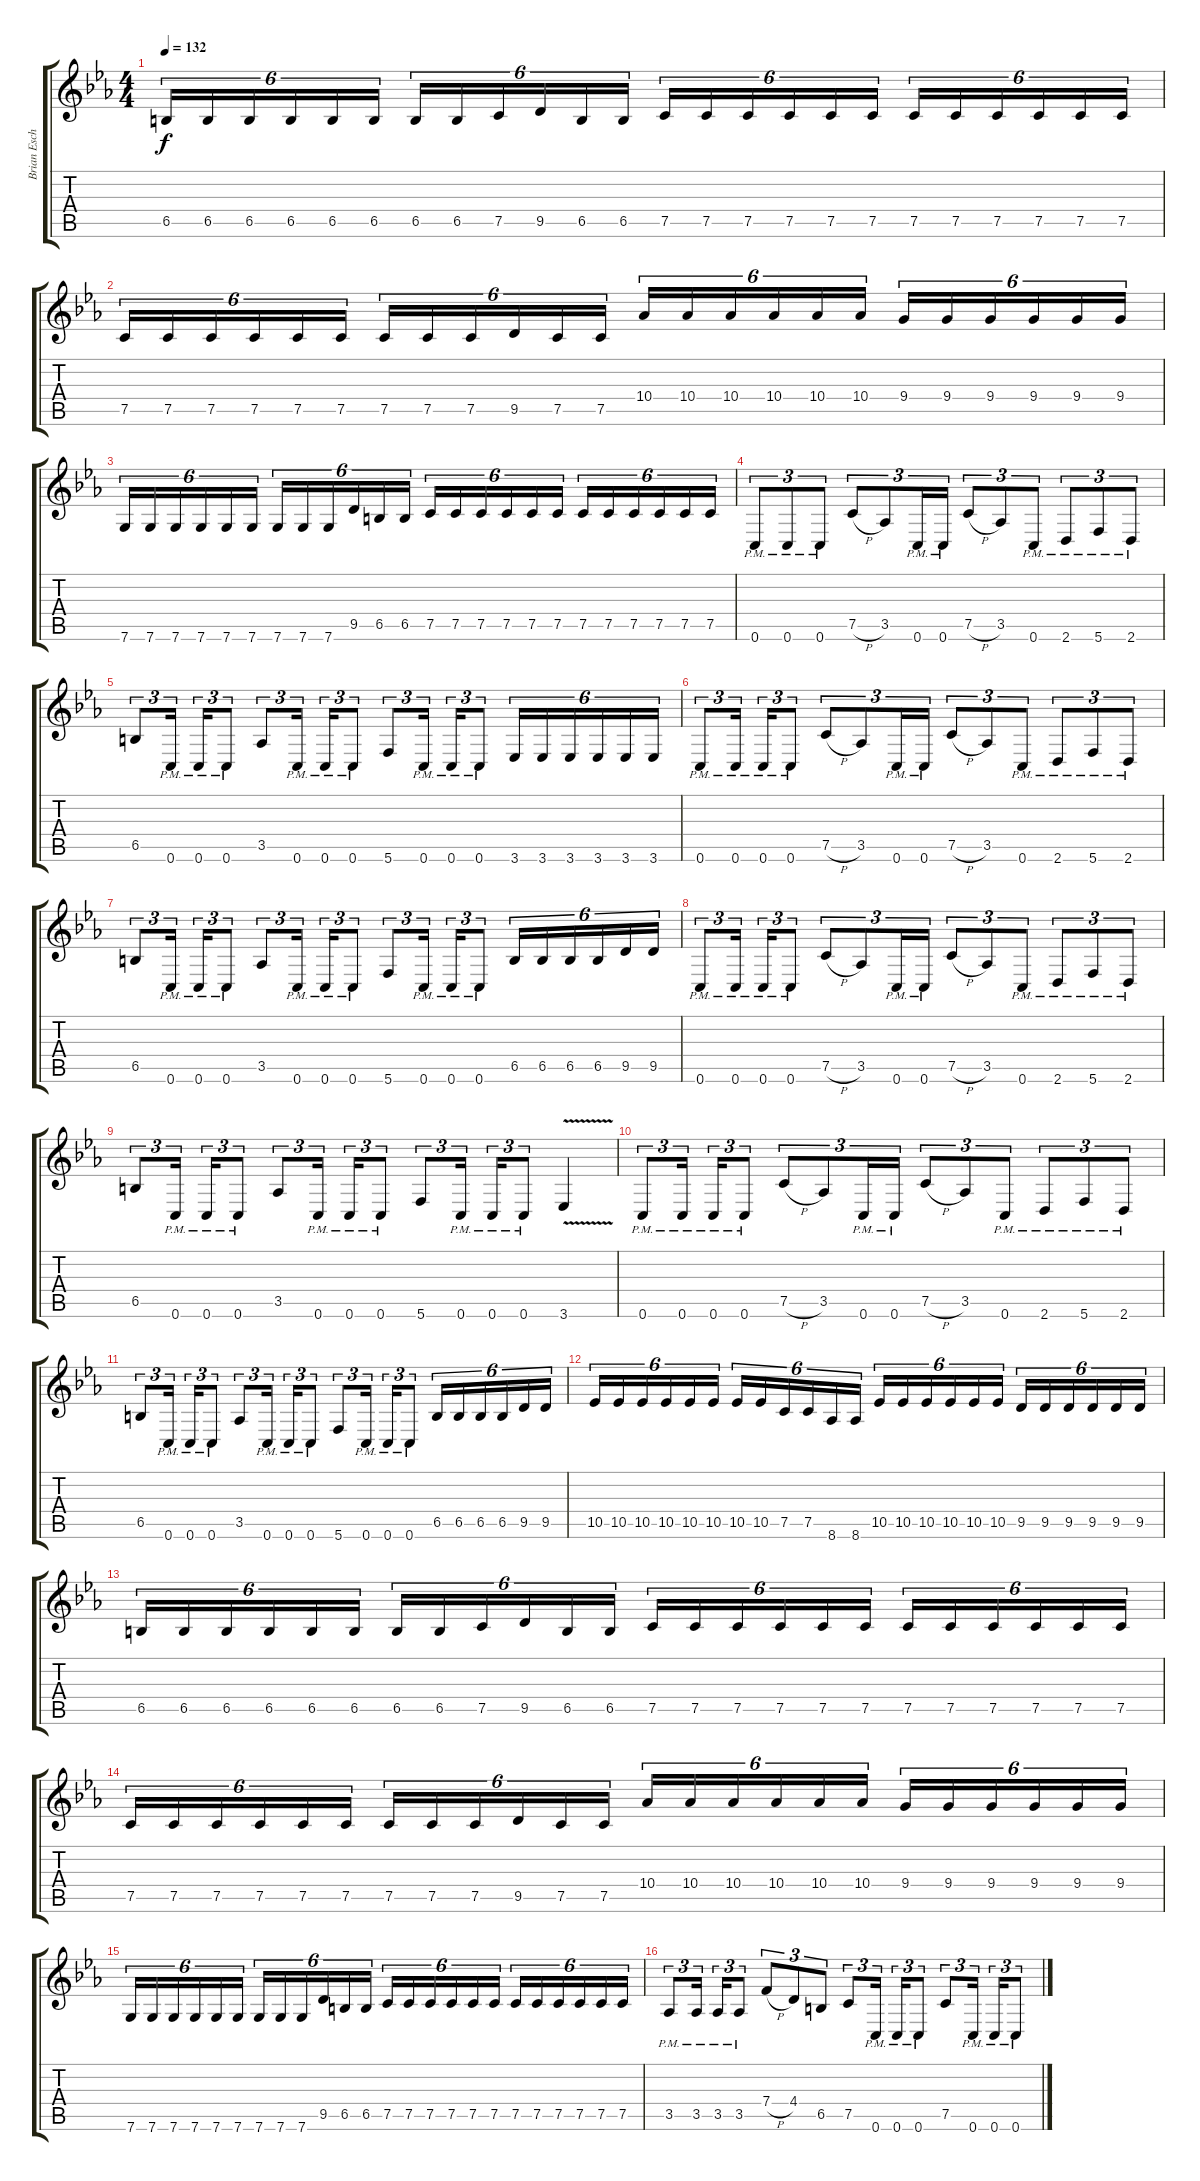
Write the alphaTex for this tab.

\track ("Brian Eschbach" "Brian Esch") {instrument distortionguitar}
\staff {score tabs}
\tuning (C4 G3 Eb3 Bb2 F2 C2) {hide}
\ts (4 4)
\tempo 132
\clef g2
\ks eb
6.5.16{tu (6 4) dy f} 6.5.16{tu (6 4)} 6.5.16{tu (6 4)} 6.5.16{tu (6 4)} 6.5.16{tu (6 4)} 6.5.16{tu (6 4)} 6.5.16{tu (6 4)} 6.5.16{tu (6 4)} 7.5.16{tu (6 4)} 9.5.16{tu (6 4)} 6.5.16{tu (6 4)} 6.5.16{tu (6 4)} 7.5.16{tu (6 4)} 7.5.16{tu (6 4)} 7.5.16{tu (6 4)} 7.5.16{tu (6 4)} 7.5.16{tu (6 4)} 7.5.16{tu (6 4)} 7.5.16{tu (6 4)} 7.5.16{tu (6 4)} 7.5.16{tu (6 4)} 7.5.16{tu (6 4)} 7.5.16{tu (6 4)} 7.5.16{tu (6 4)} |
7.5.16{tu (6 4)} 7.5.16{tu (6 4)} 7.5.16{tu (6 4)} 7.5.16{tu (6 4)} 7.5.16{tu (6 4)} 7.5.16{tu (6 4)} 7.5.16{tu (6 4)} 7.5.16{tu (6 4)} 7.5.16{tu (6 4)} 9.5.16{tu (6 4)} 7.5.16{tu (6 4)} 7.5.16{tu (6 4)} 10.4.16{tu (6 4)} 10.4.16{tu (6 4)} 10.4.16{tu (6 4)} 10.4.16{tu (6 4)} 10.4.16{tu (6 4)} 10.4.16{tu (6 4)} 9.4.16{tu (6 4)} 9.4.16{tu (6 4)} 9.4.16{tu (6 4)} 9.4.16{tu (6 4)} 9.4.16{tu (6 4)} 9.4.16{tu (6 4)} |
7.6.16{tu (6 4)} 7.6.16{tu (6 4)} 7.6.16{tu (6 4)} 7.6.16{tu (6 4)} 7.6.16{tu (6 4)} 7.6.16{tu (6 4)} 7.6.16{tu (6 4)} 7.6.16{tu (6 4)} 7.6.16{tu (6 4)} 9.5.16{tu (6 4)} 6.5.16{tu (6 4)} 6.5.16{tu (6 4)} 7.5.16{tu (6 4)} 7.5.16{tu (6 4)} 7.5.16{tu (6 4)} 7.5.16{tu (6 4)} 7.5.16{tu (6 4)} 7.5.16{tu (6 4)} 7.5.16{tu (6 4)} 7.5.16{tu (6 4)} 7.5.16{tu (6 4)} 7.5.16{tu (6 4)} 7.5.16{tu (6 4)} 7.5.16{tu (6 4)} |
0.6{pm}.8{tu (3 2)} 0.6{pm}.8{tu (3 2)} 0.6{pm}.8{tu (3 2)} 7.5{h}.8{tu (3 2)} 3.5.8{tu (3 2)} 0.6{pm}.16{tu (3 2)} 0.6{pm}.16{tu (3 2)} 7.5{h}.8{tu (3 2)} 3.5.8{tu (3 2)} 0.6{pm}.8{tu (3 2)} 2.6{pm}.8{tu (3 2)} 5.6{pm}.8{tu (3 2)} 2.6{pm}.8{tu (3 2)} |
6.5.8{tu (3 2)} 0.6{pm}.16{tu (3 2)} 0.6{pm}.16{tu (3 2)} 0.6{pm}.8{tu (3 2)} 3.5.8{tu (3 2)} 0.6{pm}.16{tu (3 2)} 0.6{pm}.16{tu (3 2)} 0.6{pm}.8{tu (3 2)} 5.6.8{tu (3 2)} 0.6{pm}.16{tu (3 2)} 0.6{pm}.16{tu (3 2)} 0.6{pm}.8{tu (3 2)} 3.6.16{tu (6 4)} 3.6.16{tu (6 4)} 3.6.16{tu (6 4)} 3.6.16{tu (6 4)} 3.6.16{tu (6 4)} 3.6.16{tu (6 4)} |
0.6{pm}.8{tu (3 2)} 0.6{pm}.16{tu (3 2)} 0.6{pm}.16{tu (3 2)} 0.6{pm}.8{tu (3 2)} 7.5{h}.8{tu (3 2)} 3.5.8{tu (3 2)} 0.6{pm}.16{tu (3 2)} 0.6{pm}.16{tu (3 2)} 7.5{h}.8{tu (3 2)} 3.5.8{tu (3 2)} 0.6{pm}.8{tu (3 2)} 2.6{pm}.8{tu (3 2)} 5.6{pm}.8{tu (3 2)} 2.6{pm}.8{tu (3 2)} |
6.5.8{tu (3 2)} 0.6{pm}.16{tu (3 2)} 0.6{pm}.16{tu (3 2)} 0.6{pm}.8{tu (3 2)} 3.5.8{tu (3 2)} 0.6{pm}.16{tu (3 2)} 0.6{pm}.16{tu (3 2)} 0.6{pm}.8{tu (3 2)} 5.6.8{tu (3 2)} 0.6{pm}.16{tu (3 2)} 0.6{pm}.16{tu (3 2)} 0.6{pm}.8{tu (3 2)} 6.5.16{tu (6 4)} 6.5.16{tu (6 4)} 6.5.16{tu (6 4)} 6.5.16{tu (6 4)} 9.5.16{tu (6 4)} 9.5.16{tu (6 4)} |
0.6{pm}.8{tu (3 2)} 0.6{pm}.16{tu (3 2)} 0.6{pm}.16{tu (3 2)} 0.6{pm}.8{tu (3 2)} 7.5{h}.8{tu (3 2)} 3.5.8{tu (3 2)} 0.6{pm}.16{tu (3 2)} 0.6{pm}.16{tu (3 2)} 7.5{h}.8{tu (3 2)} 3.5.8{tu (3 2)} 0.6{pm}.8{tu (3 2)} 2.6{pm}.8{tu (3 2)} 5.6{pm}.8{tu (3 2)} 2.6{pm}.8{tu (3 2)} |
6.5.8{tu (3 2)} 0.6{pm}.16{tu (3 2)} 0.6{pm}.16{tu (3 2)} 0.6{pm}.8{tu (3 2)} 3.5.8{tu (3 2)} 0.6{pm}.16{tu (3 2)} 0.6{pm}.16{tu (3 2)} 0.6{pm}.8{tu (3 2)} 5.6.8{tu (3 2)} 0.6{pm}.16{tu (3 2)} 0.6{pm}.16{tu (3 2)} 0.6{pm}.8{tu (3 2)} 3.6{v}.4 |
0.6{pm}.8{tu (3 2)} 0.6{pm}.16{tu (3 2)} 0.6{pm}.16{tu (3 2)} 0.6{pm}.8{tu (3 2)} 7.5{h}.8{tu (3 2)} 3.5.8{tu (3 2)} 0.6{pm}.16{tu (3 2)} 0.6{pm}.16{tu (3 2)} 7.5{h}.8{tu (3 2)} 3.5.8{tu (3 2)} 0.6{pm}.8{tu (3 2)} 2.6{pm}.8{tu (3 2)} 5.6{pm}.8{tu (3 2)} 2.6{pm}.8{tu (3 2)} |
6.5.8{tu (3 2)} 0.6{pm}.16{tu (3 2)} 0.6{pm}.16{tu (3 2)} 0.6{pm}.8{tu (3 2)} 3.5.8{tu (3 2)} 0.6{pm}.16{tu (3 2)} 0.6{pm}.16{tu (3 2)} 0.6{pm}.8{tu (3 2)} 5.6.8{tu (3 2)} 0.6{pm}.16{tu (3 2)} 0.6{pm}.16{tu (3 2)} 0.6{pm}.8{tu (3 2)} 6.5.16{tu (6 4)} 6.5.16{tu (6 4)} 6.5.16{tu (6 4)} 6.5.16{tu (6 4)} 9.5.16{tu (6 4)} 9.5.16{tu (6 4)} |
10.5.16{tu (6 4)} 10.5.16{tu (6 4)} 10.5.16{tu (6 4)} 10.5.16{tu (6 4)} 10.5.16{tu (6 4)} 10.5.16{tu (6 4)} 10.5.16{tu (6 4)} 10.5.16{tu (6 4)} 7.5.16{tu (6 4)} 7.5.16{tu (6 4)} 8.6.16{tu (6 4)} 8.6.16{tu (6 4)} 10.5.16{tu (6 4)} 10.5.16{tu (6 4)} 10.5.16{tu (6 4)} 10.5.16{tu (6 4)} 10.5.16{tu (6 4)} 10.5.16{tu (6 4)} 9.5.16{tu (6 4)} 9.5.16{tu (6 4)} 9.5.16{tu (6 4)} 9.5.16{tu (6 4)} 9.5.16{tu (6 4)} 9.5.16{tu (6 4)} |
6.5.16{tu (6 4)} 6.5.16{tu (6 4)} 6.5.16{tu (6 4)} 6.5.16{tu (6 4)} 6.5.16{tu (6 4)} 6.5.16{tu (6 4)} 6.5.16{tu (6 4)} 6.5.16{tu (6 4)} 7.5.16{tu (6 4)} 9.5.16{tu (6 4)} 6.5.16{tu (6 4)} 6.5.16{tu (6 4)} 7.5.16{tu (6 4)} 7.5.16{tu (6 4)} 7.5.16{tu (6 4)} 7.5.16{tu (6 4)} 7.5.16{tu (6 4)} 7.5.16{tu (6 4)} 7.5.16{tu (6 4)} 7.5.16{tu (6 4)} 7.5.16{tu (6 4)} 7.5.16{tu (6 4)} 7.5.16{tu (6 4)} 7.5.16{tu (6 4)} |
7.5.16{tu (6 4)} 7.5.16{tu (6 4)} 7.5.16{tu (6 4)} 7.5.16{tu (6 4)} 7.5.16{tu (6 4)} 7.5.16{tu (6 4)} 7.5.16{tu (6 4)} 7.5.16{tu (6 4)} 7.5.16{tu (6 4)} 9.5.16{tu (6 4)} 7.5.16{tu (6 4)} 7.5.16{tu (6 4)} 10.4.16{tu (6 4)} 10.4.16{tu (6 4)} 10.4.16{tu (6 4)} 10.4.16{tu (6 4)} 10.4.16{tu (6 4)} 10.4.16{tu (6 4)} 9.4.16{tu (6 4)} 9.4.16{tu (6 4)} 9.4.16{tu (6 4)} 9.4.16{tu (6 4)} 9.4.16{tu (6 4)} 9.4.16{tu (6 4)} |
7.6.16{tu (6 4)} 7.6.16{tu (6 4)} 7.6.16{tu (6 4)} 7.6.16{tu (6 4)} 7.6.16{tu (6 4)} 7.6.16{tu (6 4)} 7.6.16{tu (6 4)} 7.6.16{tu (6 4)} 7.6.16{tu (6 4)} 9.5.16{tu (6 4)} 6.5.16{tu (6 4)} 6.5.16{tu (6 4)} 7.5.16{tu (6 4)} 7.5.16{tu (6 4)} 7.5.16{tu (6 4)} 7.5.16{tu (6 4)} 7.5.16{tu (6 4)} 7.5.16{tu (6 4)} 7.5.16{tu (6 4)} 7.5.16{tu (6 4)} 7.5.16{tu (6 4)} 7.5.16{tu (6 4)} 7.5.16{tu (6 4)} 7.5.16{tu (6 4)} |
3.5{pm}.8{tu (3 2)} 3.5{pm}.16{tu (3 2)} 3.5{pm}.16{tu (3 2)} 3.5{pm}.8{tu (3 2)} 7.4{h}.8{tu (3 2)} 4.4.8{tu (3 2)} 6.5.8{tu (3 2)} 7.5.8{tu (3 2)} 0.6{pm}.16{tu (3 2)} 0.6{pm}.16{tu (3 2)} 0.6{pm}.8{tu (3 2)} 7.5.8{tu (3 2)} 0.6{pm}.16{tu (3 2)} 0.6{pm}.16{tu (3 2)} 0.6{pm}.8{tu (3 2)}
